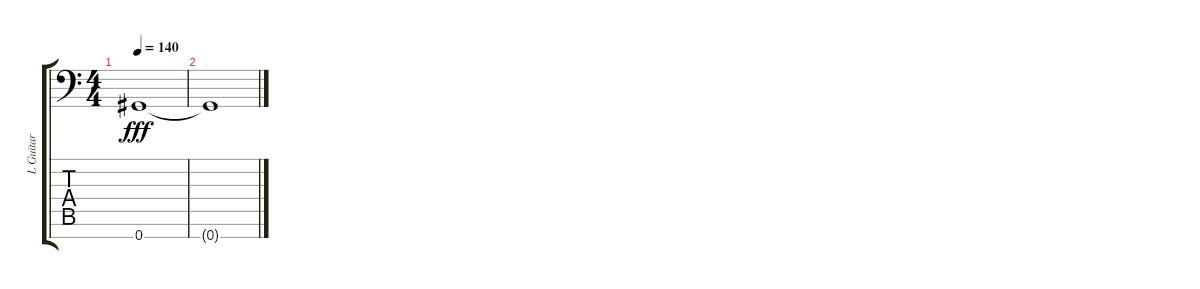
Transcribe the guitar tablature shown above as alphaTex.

\track ("L Guitar" "L Guitar") {instrument distortionguitar}
\staff {score tabs}
\tuning (Eb4 Bb3 Gb3 Db3 Ab2 Eb2 Ab1) {hide}
\ts (4 4)
\tempo 140
\clef f4
\ks c
0.7{t}.1{dy fff} |
0.7{t}.1
